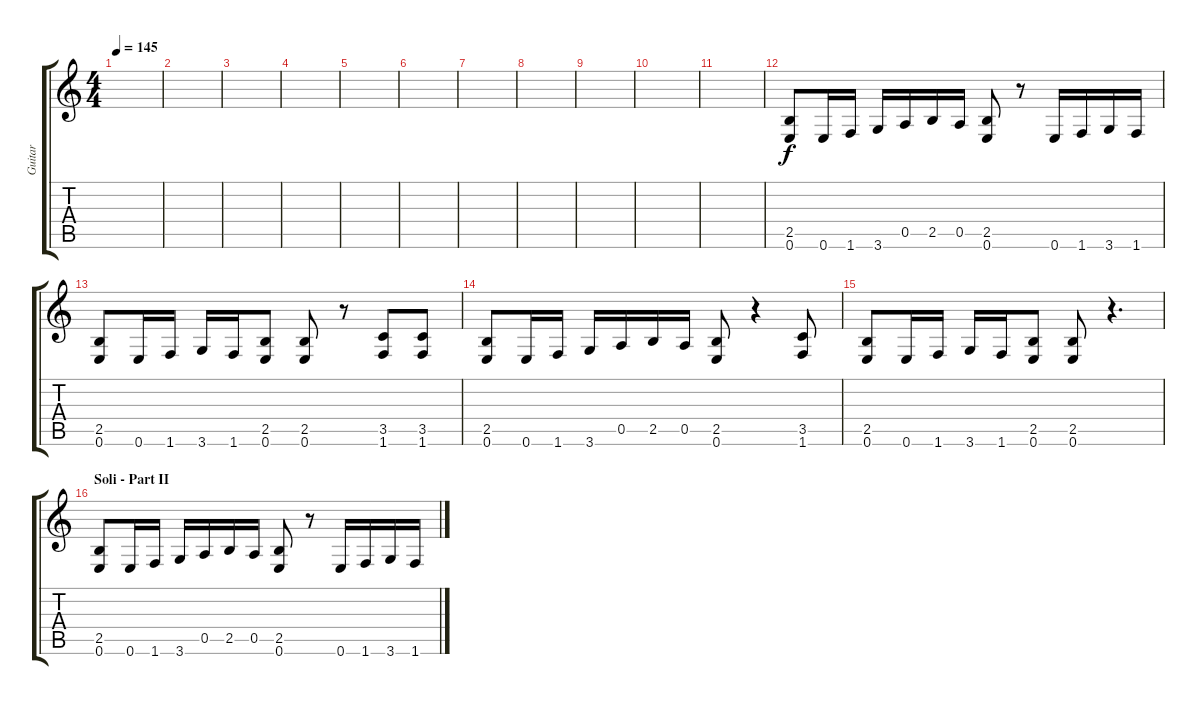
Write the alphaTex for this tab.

\track ("Guitar" "Guitar") {instrument overdrivenguitar}
\staff {score tabs}
\tuning (E4 B3 G3 D3 A2 E2) {hide}
\ts (4 4)
\tempo 145
\clef g2
\ks c
|
|
|
|
|
|
|
|
|
|
|
(2.5 0.6).8 0.6.16 1.6.16 3.6.16 0.5.16 2.5.16 0.5.16 (2.5 0.6).8 r.8 0.6.16 1.6.16 3.6.16 1.6.16 |
(2.5 0.6).8 0.6.16 1.6.16 3.6.16 1.6.16 (2.5 0.6).8 (2.5 0.6).8 r.8 (3.5 1.6).8 (3.5 1.6).8 |
(2.5 0.6).8 0.6.16 1.6.16 3.6.16 0.5.16 2.5.16 0.5.16 (2.5 0.6).8 r.4 (3.5 1.6).8 |
(2.5 0.6).8 0.6.16 1.6.16 3.6.16 1.6.16 (2.5 0.6).8 (2.5 0.6).8 r.4{d} |
\section ("" "Soli - Part II")
(2.5 0.6).8 0.6.16 1.6.16 3.6.16 0.5.16 2.5.16 0.5.16 (2.5 0.6).8 r.8 0.6.16 1.6.16 3.6.16 1.6.16
